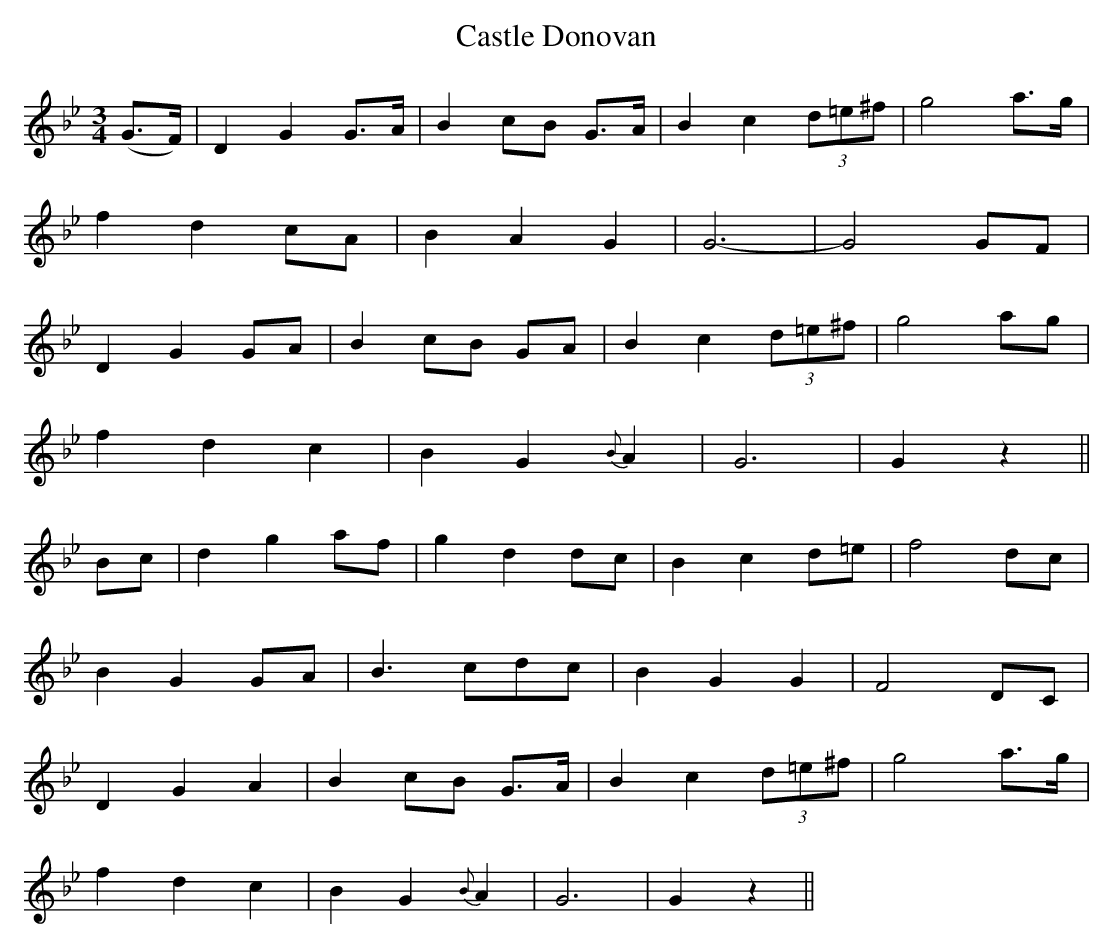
X:1
T: Castle Donovan
M: 3/4
L: 1/8
K: Gm
(G>F) | D2 G2 G>A | B2 cB G>A | B2 c2 (3d=e^f | g4 a>g |
f2 d2 cA | B2 A2 G2 | G6- | G4 GF |
D2 G2 GA | B2 cB GA | B2 c2 (3d=e^f | g4 ag |
f2 d2 c2 | B2 G2 {B}A2 | G6 | G2 z2 ||
Bc | d2 g2 af | g2 d2 dc | B2 c2 d=e | f4 dc |
B2 G2 GA | B3 cdc | B2 G2 G2 | F4 DC |
D2 G2 A2 | B2 cB G>A | B2 c2 (3d=e^f | g4 a>g |
f2 d2 c2 | B2 G2 {B}A2 | G6 | G2 z2 ||
